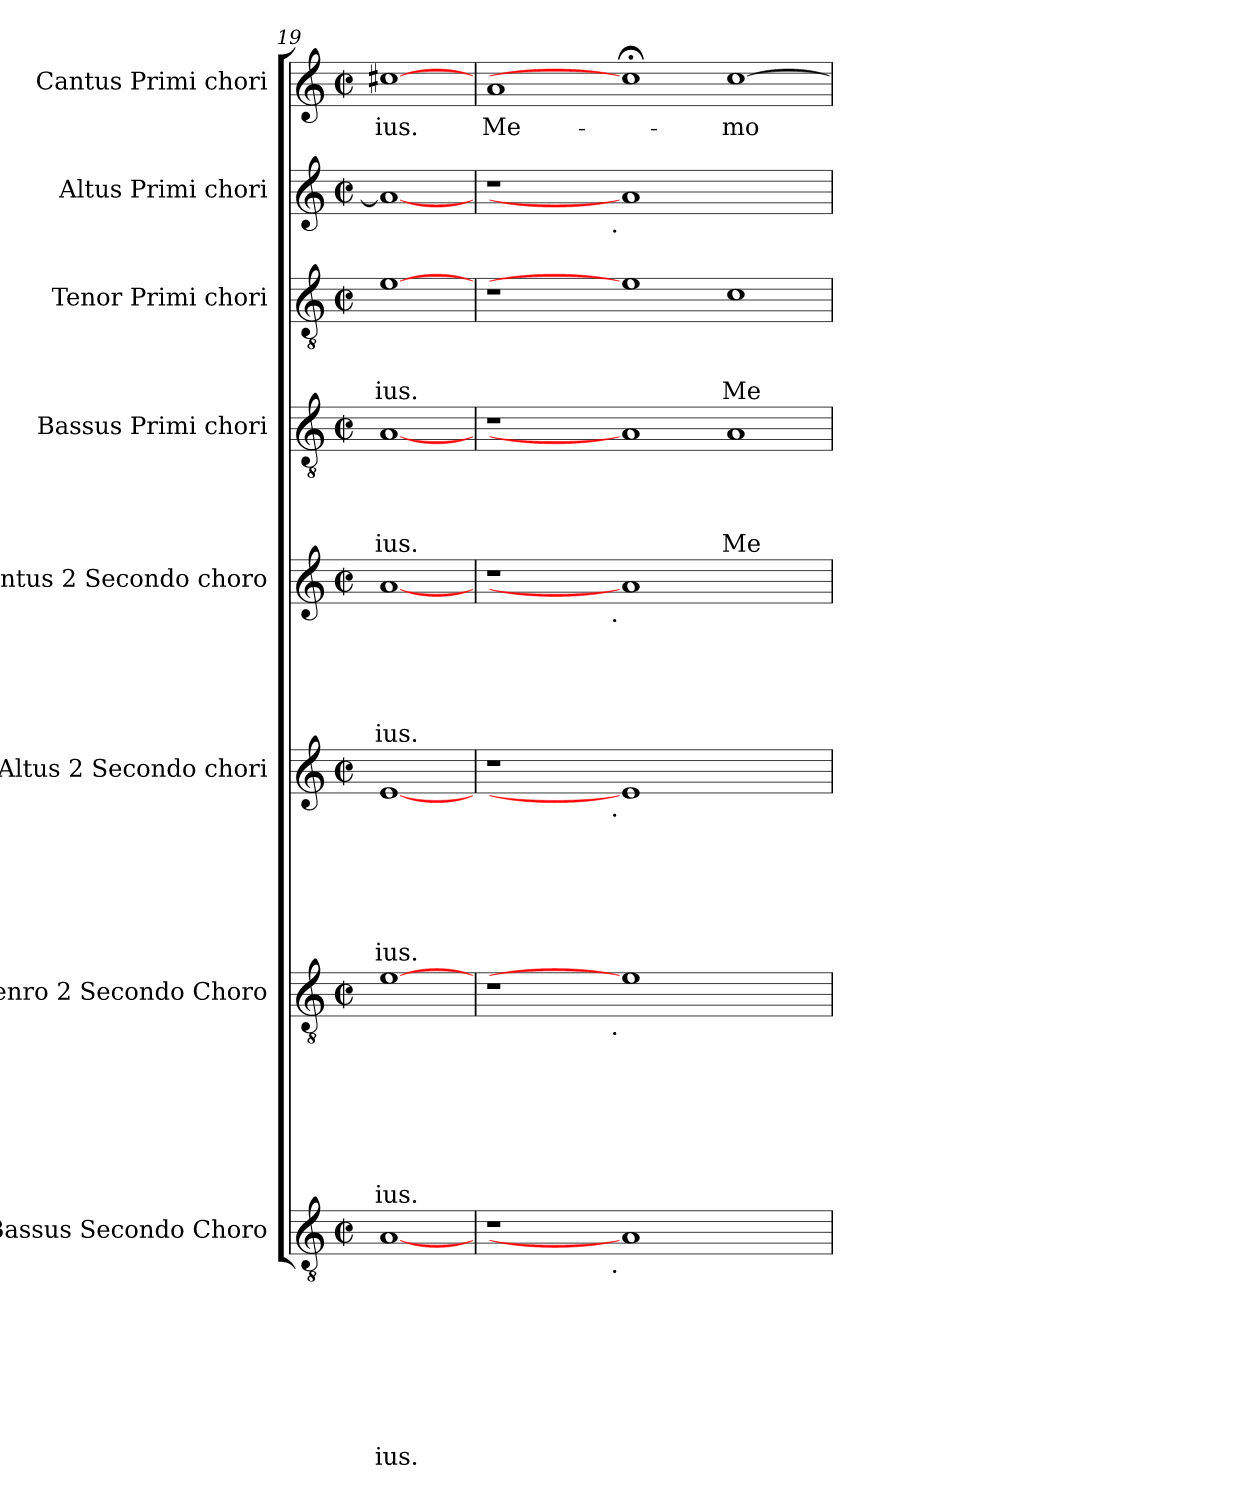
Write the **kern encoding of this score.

**kern	**text	**text	**text	**text	**text	**text	**text	**text	**kern	**text	**text	**text	**text	**text	**text	**text	**kern	**text	**text	**text	**text	**text	**text	**kern	**text	**text	**text	**text	**text	**kern	**text	**text	**text	**text	**kern	**text	**text	**text	**kern	**text	**kern	**text
*part8	*part8	*part8	*part8	*part8	*part8	*part8	*part8	*part8	*part7	*part7	*part7	*part7	*part7	*part7	*part7	*part7	*part6	*part6	*part6	*part6	*part6	*part6	*part6	*part5	*part5	*part5	*part5	*part5	*part5	*part4	*part4	*part4	*part4	*part4	*part3	*part3	*part3	*part3	*part2	*part2	*part1	*part1
*staff8	*staff8	*staff8	*staff8	*staff8	*staff8	*staff8	*staff8	*staff8	*staff7	*staff7	*staff7	*staff7	*staff7	*staff7	*staff7	*staff7	*staff6	*staff6	*staff6	*staff6	*staff6	*staff6	*staff6	*staff5	*staff5	*staff5	*staff5	*staff5	*staff5	*staff4	*staff4	*staff4	*staff4	*staff4	*staff3	*staff3	*staff3	*staff3	*staff2	*staff2	*staff1	*staff1
*I"Bassus Secondo Choro	*	*	*	*	*	*	*	*	*I"Tenro 2 Secondo Choro	*	*	*	*	*	*	*	*I"Altus 2 Secondo chori	*	*	*	*	*	*	*I"Cantus 2 Secondo choro	*	*	*	*	*	*I"Bassus Primi chori	*	*	*	*	*I"Tenor Primi chori	*	*	*	*I"Altus Primi chori	*	*I"Cantus Primi chori	*
*I'Ch	*	*	*	*	*	*	*	*	*I'Ch	*	*	*	*	*	*	*	*I'Ch	*	*	*	*	*	*	*I'Ch	*	*	*	*	*	*I'Ch	*	*	*	*	*I'Ch	*	*	*	*I'Ch	*	*I'Ch	*
*clefGv2	*	*	*	*	*	*	*	*	*clefGv2	*	*	*	*	*	*	*	*clefG2	*	*	*	*	*	*	*clefG2	*	*	*	*	*	*clefGv2	*	*	*	*	*clefGv2	*	*	*	*clefG2	*	*clefG2	*
*k[]	*	*	*	*	*	*	*	*	*k[]	*	*	*	*	*	*	*	*k[]	*	*	*	*	*	*	*k[]	*	*	*	*	*	*k[]	*	*	*	*	*k[]	*	*	*	*k[]	*	*k[]	*
*C:	*	*	*	*	*	*	*	*	*C:	*	*	*	*	*	*	*	*C:	*	*	*	*	*	*	*C:	*	*	*	*	*	*C:	*	*	*	*	*C:	*	*	*	*C:	*	*C:	*
*M2/2	*	*	*	*	*	*	*	*	*M2/2	*	*	*	*	*	*	*	*M2/2	*	*	*	*	*	*	*M2/2	*	*	*	*	*	*M2/2	*	*	*	*	*M2/2	*	*	*	*M2/2	*	*M2/2	*
*met(c|)	*	*	*	*	*	*	*	*	*met(c|)	*	*	*	*	*	*	*	*met(c|)	*	*	*	*	*	*	*met(c|)	*	*	*	*	*	*met(c|)	*	*	*	*	*met(c|)	*	*	*	*met(c|)	*	*met(c|)	*
=19	=19	=19	=19	=19	=19	=19	=19	=19	=19	=19	=19	=19	=19	=19	=19	=19	=19	=19	=19	=19	=19	=19	=19	=19	=19	=19	=19	=19	=19	=19	=19	=19	=19	=19	=19	=19	=19	=19	=19	=19	=19	=19
!	!	!	!	!	!	!	!	!LO:LY:b	!	!	!	!	!	!	!	!LO:LY:b	!	!	!	!	!	!	!LO:LY:b	!	!	!	!	!	!LO:LY:b	!	!	!	!	!LO:LY:b	!	!	!	!LO:LY:b	!	!	!	!LO:LY:b
[1A	.	.	.	.	.	.	.	-ius.	[1e	.	.	.	.	.	.	-ius.	[1e	.	.	.	.	.	-ius.	[1a	.	.	.	.	-ius.	[1A	.	.	.	-ius.	[1e	.	.	-ius.	1a_	.	[1cc#X	-ius.
!!LO:PB:g=z
=20	=20	=20	=20	=20	=20	=20	=20	=20	=20	=20	=20	=20	=20	=20	=20	=20	=20	=20	=20	=20	=20	=20	=20	=20	=20	=20	=20	=20	=20	=20	=20	=20	=20	=20	=20	=20	=20	=20	=20	=20	=20	=20
!	!	!	!	!	!	!	!	!	!	!	!	!	!	!	!	!	!	!	!	!	!	!	!	!	!	!	!	!	!	!	!	!	!	!	!	!	!	!	!	!	!	!LO:LY:b
*^	*	*	*	*	*	*	*	*	*^	*	*	*	*	*	*	*	*^	*	*	*	*	*	*	*^	*	*	*	*	*	*	*	*	*	*	*	*	*	*	*^	*	*	*
1r	2ryy	.	.	.	.	.	.	.	.	1r	2ryy	.	.	.	.	.	.	.	1r	2ryy	.	.	.	.	.	.	1r	2ryy	.	.	.	.	.	1r	.	.	.	.	1r	.	.	.	1r	2ryy	.	1a	Me-
.	4...ryy	.	.	.	.	.	.	.	.	.	4...ryy	.	.	.	.	.	.	.	.	4...ryy	.	.	.	.	.	.	.	4...ryy	.	.	.	.	.	.	.	.	.	.	.	.	.	.	.	4...ryy	.	.	.
!	!	!	!	!	!	!	!	!	!	!	!	!	!	!	!	!	!	!	!	!	!	!	!	!	!	!	!	!	!	!	!	!	!	!	!	!	!	!	!	!	!	!	!	!LO:TX:b:t=.	!	!	!
!	!	!	!	!	!	!	!	!	!	!	!	!	!	!	!	!	!	!	!	!	!	!	!	!	!	!	!	!LO:TX:b:t=.	!	!	!	!	!	!	!	!	!	!	!	!	!	!	!	!	!	!	!
!	!	!	!	!	!	!	!	!	!	!	!	!	!	!	!	!	!	!	!	!LO:TX:b:t=.	!	!	!	!	!	!	!	!	!	!	!	!	!	!	!	!	!	!	!	!	!	!	!	!	!	!	!
!	!	!	!	!	!	!	!	!	!	!	!LO:TX:b:t=.	!	!	!	!	!	!	!	!	!	!	!	!	!	!	!	!	!	!	!	!	!	!	!	!	!	!	!	!	!	!	!	!	!	!	!	!
!	!LO:TX:b:t=.	!	!	!	!	!	!	!	!	!	!	!	!	!	!	!	!	!	!	!	!	!	!	!	!	!	!	!	!	!	!	!	!	!	!	!	!	!	!	!	!	!	!	!	!	!	!
.	1ryy	.	.	.	.	.	.	.	.	.	1ryy	.	.	.	.	.	.	.	.	1ryy	.	.	.	.	.	.	.	1ryy	.	.	.	.	.	.	.	.	.	.	.	.	.	.	.	1ryy	.	.	.
1A]	.	.	.	.	.	.	.	.	.	1e]	.	.	.	.	.	.	.	.	1e]	.	.	.	.	.	.	.	1a]	.	.	.	.	.	.	1A]	.	.	.	.	1e]	.	.	.	1a]	.	.	1cc#;<]	.
.	1ryy	.	.	.	.	.	.	.	.	.	1ryy	.	.	.	.	.	.	.	.	1ryy	.	.	.	.	.	.	.	1ryy	.	.	.	.	.	.	.	.	.	.	.	.	.	.	.	1ryy	.	.	.
!	!	!	!	!	!	!	!	!	!	!	!	!	!	!	!	!	!	!	!	!	!	!	!	!	!	!	!	!	!	!	!	!	!	!	!	!	!	!LO:LY:b	!	!	!	!LO:LY:b	!	!	!	!	!LO:LY:b
1ryy	.	.	.	.	.	.	.	.	.	1ryy	.	.	.	.	.	.	.	.	1ryy	.	.	.	.	.	.	.	1ryy	.	.	.	.	.	.	1A	.	.	.	Me-	1c	.	.	Me-	1ryy	.	.	[>1cc	-mo-
.	32ryy	.	.	.	.	.	.	.	.	.	32ryy	.	.	.	.	.	.	.	.	32ryy	.	.	.	.	.	.	.	32ryy	.	.	.	.	.	.	.	.	.	.	.	.	.	.	.	32ryy	.	.	.
*v	*v	*	*	*	*	*	*	*	*	*	*	*	*	*	*	*	*	*	*v	*v	*	*	*	*	*	*	*v	*v	*	*	*	*	*	*	*	*	*	*	*	*	*	*	*v	*v	*	*	*
*	*	*	*	*	*	*	*	*	*v	*v	*	*	*	*	*	*	*	*	*	*	*	*	*	*	*	*	*	*	*	*	*	*	*	*	*	*	*	*	*	*	*	*	*
=	=	=	=	=	=	=	=	=	=	=	=	=	=	=	=	=	=	=	=	=	=	=	=	=	=	=	=	=	=	=	=	=	=	=	=	=	=	=	=	=	=	=
*-	*-	*-	*-	*-	*-	*-	*-	*-	*-	*-	*-	*-	*-	*-	*-	*-	*-	*-	*-	*-	*-	*-	*-	*-	*-	*-	*-	*-	*-	*-	*-	*-	*-	*-	*-	*-	*-	*-	*-	*-	*-	*-
